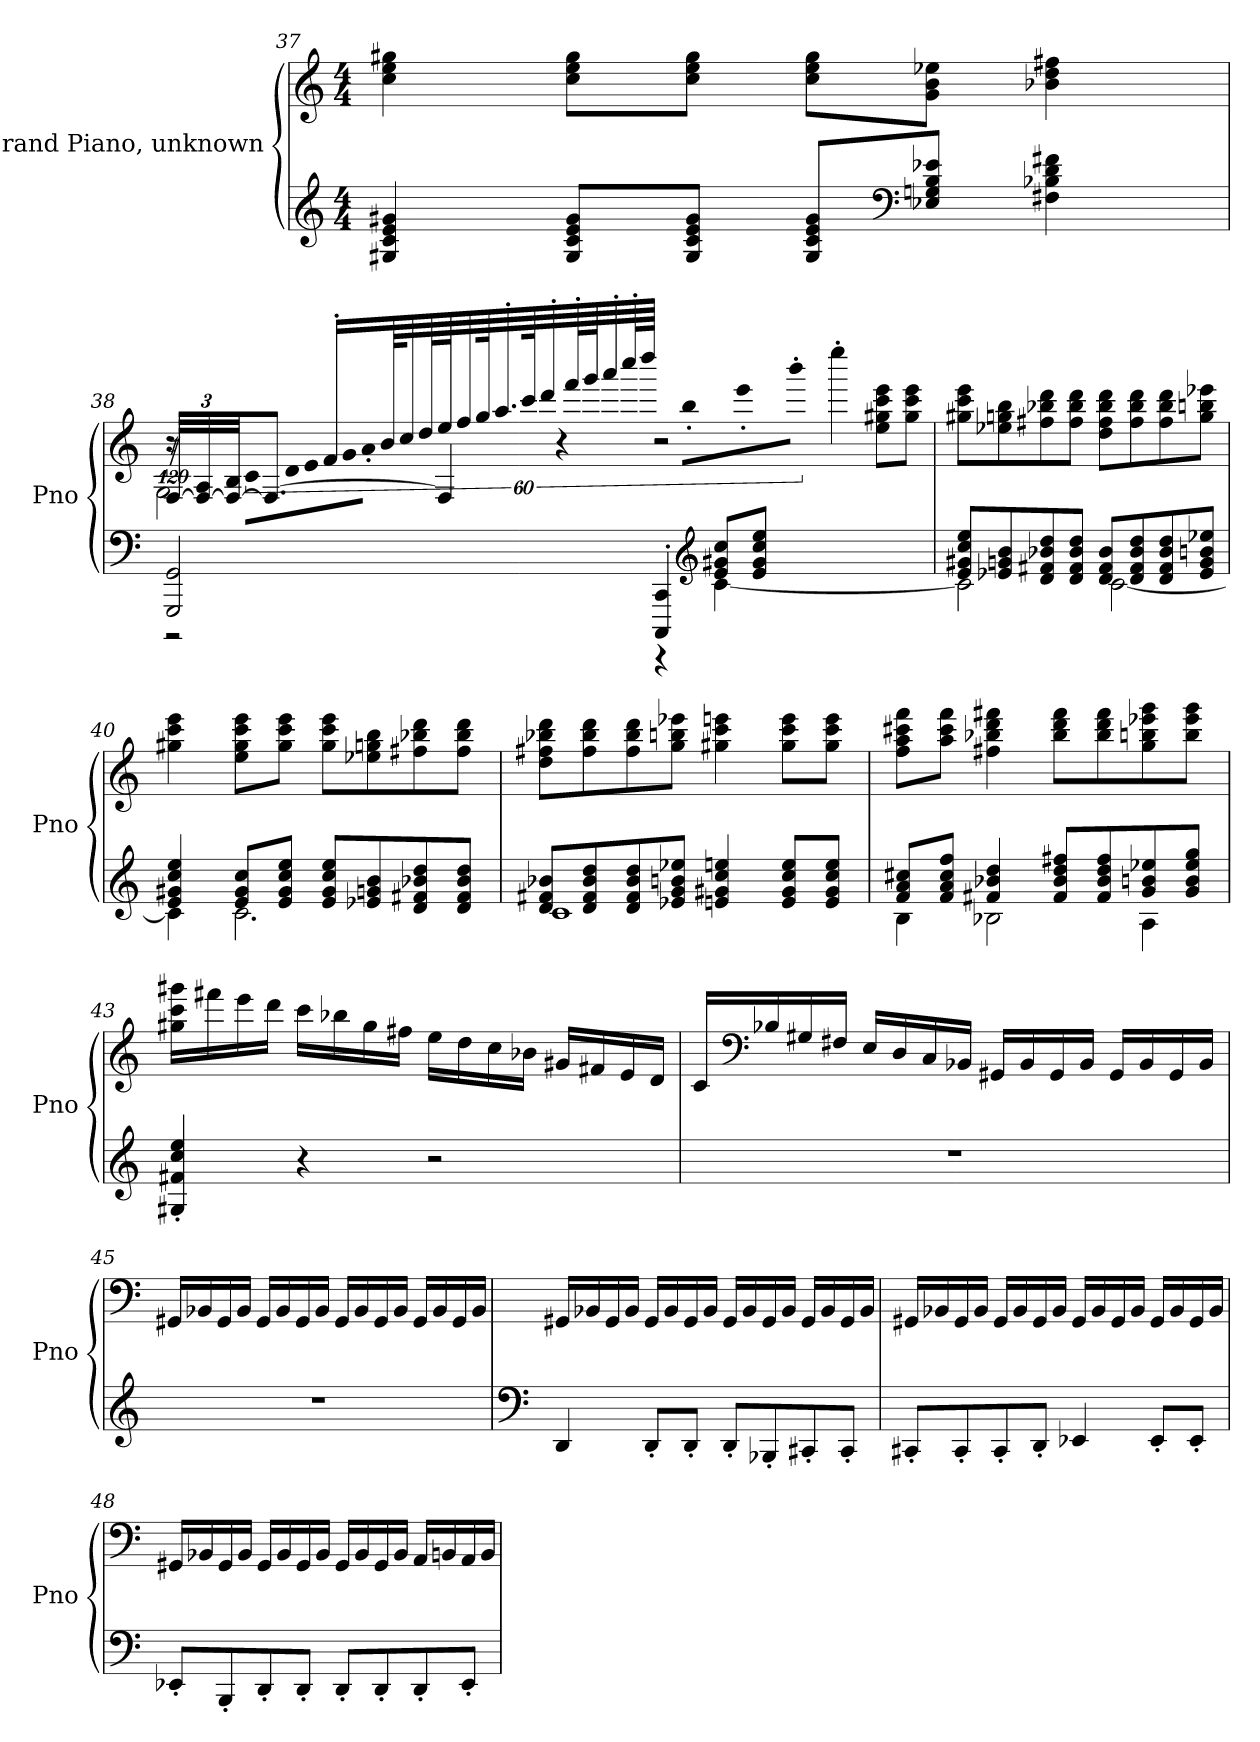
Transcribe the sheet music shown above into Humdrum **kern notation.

**kern	**kern
*part1	*part1
*staff2	*staff1
*I"Grand Piano, unknown	*
*I'Pno	*
*clefG2	*clefG2
*k[]	*k[]
*M4/4	*M4/4
=37	=37
4G#X/ 4c/ 4e/ 4g#X/	4cc\ 4ee\ 4gg#X\
8G#/ 8c/ 8e/ 8g#/L	8cc\ 8ee\ 8gg#\L
8G#/ 8c/ 8e/ 8g#/J	8cc\ 8ee\ 8gg#\J
8G#/ 8c/ 8e/ 8g#/L	8cc\ 8ee\ 8gg#\L
*clefF4	*
8E-X/ 8Gn/ 8B/ 8e-X/J	8g\ 8b\ 8ee-X\J
4F#X\ 4B-X\ 4d\ 4f#X\	4b-X\ 4dd\ 4ff#X\
!!LO:LB:g=z
=38	=38
*^	*^
!	!	!	!LO:N:vis=16
*	*	*	*^
*	*	*	*	*Xbrackettup
*	*	*	*	*^
2GGG/ 2GG/	2r	8r	1920%107r	[48F/LLL	2G\
.	.	.	.	48F/_ 48A/	.
.	.	.	.	48F/_ 48B/JJ	.
!	!	!	!LO:N:vis=32	!	!
.	.	.	1920%53c\LLL	.	.
.	.	.	.	8.F/J_	.
!	!	!	!LO:N:vis=32	!	!
.	.	.	1920%53d\	.	.
!	!	!	!LO:N:vis=32	!	!
.	.	.	1920%53e\	.	.
.	.	16f'/LL	.	.	.
!	!	!	!LO:N:vis=32	!	!
.	.	.	1920%53g\J	.	.
!	!	!	!LO:N:vis=16	!	!
.	.	.	1920%107a'\JJ	.	.
.	.	64b/KL	.	.	.
.	.	32cc/	.	.	.
!	!	!	!LO:N:vis=8	!	!
.	.	.	640%71r	.	.
.	.	64dd/L	.	.	.
.	.	64ee/J	.	4F/]	.
.	.	32ff/	.	.	.
.	.	64gg/K	.	.	.
.	.	32.aa'/	.	.	.
!	!	!	!LO:N:vis=16	!	!
.	.	.	1920%107bb'\LL	.	.
.	.	64ccc/K	.	.	.
.	.	32ddd'/	.	.	.
!	!	!	!LO:N:vis=16	!	!
.	.	.	1920%107eee'\	.	.
.	.	64fff'/L	.	.	.
.	.	64ggg/J	.	.	.
.	.	32aaa'/	.	.	.
!	!	!	!LO:N:vis=16	!	!
.	.	.	1920%107bbb'\JJ	.	.
.	.	64cccc'/L	.	.	.
.	.	64dddd/JJJJ	.	.	.
4CCC/' 4CC/'	4r	2r	4eeee'\	2r	2r
*clefG2	*	*	*	*	*
8e/ 8g#X/ 8cc/L	[4c\	.	8ee\ 8gg#X\ 8ccc\ 8eee\L	.	.
8e/ 8g#/ 8cc/ 8ee/J	.	.	8gg#\ 8ccc\ 8eee\J	.	.
*	*	*v	*v	*v	*v
!!LO:LB:g=z
=39	=39	=39
8e/ 8g#X/ 8cc/ 8ee/L	2c\]	8gg#X\ 8ccc\ 8eee\L
8e-X/ 8gn/ 8b/	.	8ee-X\ 8ggn\ 8bb\
8d/ 8f#X/ 8b-X/ 8dd/	.	8ff#X\ 8bb-X\ 8ddd\
8d/ 8f#/ 8b-/ 8dd/J	.	8ff#\ 8bb-\ 8ddd\J
8d/ 8f#/ 8b-/L	[2c\	8dd\ 8ff#\ 8bb-\ 8ddd\L
8d/ 8f#/ 8b-/ 8dd/	.	8ff#\ 8bb-\ 8ddd\
8d/ 8f#/ 8b-/ 8dd/	.	8ff#\ 8bb-\ 8ddd\
8e-/ 8g/ 8bn/ 8ee-X/J	.	8gg\ 8bbn\ 8eee-X\J
=40	=40	=40
4e/ 4g#X/ 4cc/ 4ee/	4c\]	4gg#X\ 4ccc\ 4eee\
8e/ 8g#/ 8cc/L	2.c\	8ee\ 8gg#\ 8ccc\ 8eee\L
8e/ 8g#/ 8cc/ 8ee/J	.	8gg#\ 8ccc\ 8eee\J
8e/ 8g#/ 8cc/ 8ee/L	.	8gg#\ 8ccc\ 8eee\L
8e-X/ 8gn/ 8b/	.	8ee-X\ 8ggn\ 8bb\
8d/ 8f#X/ 8b-X/ 8dd/	.	8ff#X\ 8bb-X\ 8ddd\
8d/ 8f#/ 8b-/ 8dd/J	.	8ff#\ 8bb-\ 8ddd\J
=41	=41	=41
8d/ 8f#X/ 8b-X/L	1c	8dd\ 8ff#X\ 8bb-X\ 8ddd\L
8d/ 8f#/ 8b-/ 8dd/	.	8ff#\ 8bb-\ 8ddd\
8d/ 8f#/ 8b-/ 8dd/	.	8ff#\ 8bb-\ 8ddd\
8e-X/ 8g/ 8bn/ 8ee-X/J	.	8gg\ 8bbn\ 8eee-X\J
4en/ 4g#X/ 4cc/ 4een/	.	4gg#X\ 4ccc\ 4eeen\
8e/ 8g#/ 8cc/ 8ee/L	.	8gg#\ 8ccc\ 8eee\L
8e/ 8g#/ 8cc/ 8ee/J	.	8gg#\ 8ccc\ 8eee\J
!!LO:LB:g=z
=42	=42	=42
8f/ 8a/ 8cc#X/L	4B\	8ff\ 8aa\ 8ccc#X\ 8fff\L
8f/ 8a/ 8cc#/ 8ff/J	.	8aa\ 8ccc#\ 8fff\J
4f#X/ 4b-X/ 4dd/	2B-X\	4ff#X\ 4bb-X\ 4ddd\ 4fff#X\
8f#/ 8b-/ 8dd/ 8ff#X/L	.	8bb-\ 8ddd\ 8fff#\L
8f#/ 8b-/ 8dd/ 8ff#/	.	8bb-\ 8ddd\ 8fff#\
8g/ 8bn/ 8ee-X/	4A\	8gg\ 8bbn\ 8eee-X\ 8ggg\
8g/ 8b/ 8ee-/ 8gg/J	.	8bb\ 8eee-\ 8ggg\J
*v	*v	*
=43	=43
4G#X/' 4f#X/' 4cc/' 4ee/'	16gg#X\ 16ccc\ 16ggg#X\LL
.	16fff#X\
.	16eee\
.	16ddd\JJ
4r	16ccc\LL
.	16bb-X\
.	16gg#\
.	16ff#X\JJ
2r	16ee\LL
.	16dd\
.	16cc\
.	16b-X\JJ
.	16g#X/LL
.	16f#X/
.	16e/
.	16d/JJ
!!LO:PB:g=z
=44	=44
1r	16c/LL
*	*clefF4
.	16B-X/
.	16G#X/
.	16F#X/JJ
.	16E/LL
.	16D/
.	16C/
.	16BB-X/JJ
.	16GG#X/LL
.	16BB-/
.	16GG#/
.	16BB-/JJ
.	16GG#/LL
.	16BB-/
.	16GG#/
.	16BB-/JJ
=45	=45
1r	16GG#X/LL
.	16BB-X/
.	16GG#/
.	16BB-/JJ
.	16GG#/LL
.	16BB-/
.	16GG#/
.	16BB-/JJ
.	16GG#/LL
.	16BB-/
.	16GG#/
.	16BB-/JJ
.	16GG#/LL
.	16BB-/
.	16GG#/
.	16BB-/JJ
!!LO:LB:g=z
=46	=46
*clefF4	*
4DD/	16GG#X/LL
.	16BB-X/
.	16GG#/
.	16BB-/JJ
8DD'/L	16GG#/LL
.	16BB-/
8DD'/J	16GG#/
.	16BB-/JJ
8DD'/L	16GG#/LL
.	16BB-/
8BBB-X'/	16GG#/
.	16BB-/JJ
8CC#X'/	16GG#/LL
.	16BB-/
8CC#'/J	16GG#/
.	16BB-/JJ
=47	=47
8CC#X'/L	16GG#X/LL
.	16BB-X/
8CC#'/	16GG#/
.	16BB-/JJ
8CC#'/	16GG#/LL
.	16BB-/
8DD'/J	16GG#/
.	16BB-/JJ
4EE-X/	16GG#/LL
.	16BB-/
.	16GG#/
.	16BB-/JJ
8EE-'/L	16GG#/LL
.	16BB-/
8EE-'/J	16GG#/
.	16BB-/JJ
!!LO:LB:g=z
=48	=48
8EE-X'/L	16GG#X/LL
.	16BB-X/
8BBB'/	16GG#/
.	16BB-/JJ
8DD'/	16GG#/LL
.	16BB-/
8DD'/J	16GG#/
.	16BB-/JJ
8DD'/L	16GG#/LL
.	16BB-/
8DD'/	16GG#/
.	16BB-/JJ
8DD'/	16AA/LL
.	16BBn/
8EE-'/J	16AA/
.	16BB/JJ
=	=
*-	*-
